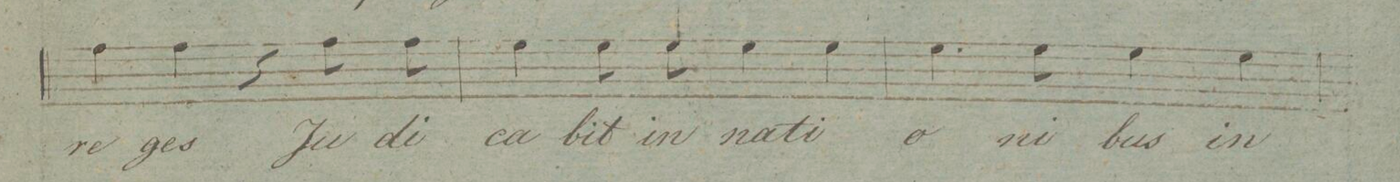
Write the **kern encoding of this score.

**kern	**text	**dynam
*I"Alto.	*	*
*clefC3	*	*
*k[]	*	*
*met(c|)	*	*
*M2/2	*	*
4g\	re-	.
4g\	-ges	.
4r	.	.
8g\	Ju-	.
8g\	-di-	.
=52	=52	=52
4f\	-ca-	.
8f\	-bit	.
8f\	in	.
4f\	na-	.
4f\	-ti-	.
=53	=53	=53
4.f\	-o-	.
8f\	-ni-	.
4f\	-bus	.
4f\	in-	.
=54	=54	=54
*-	*-	*-
